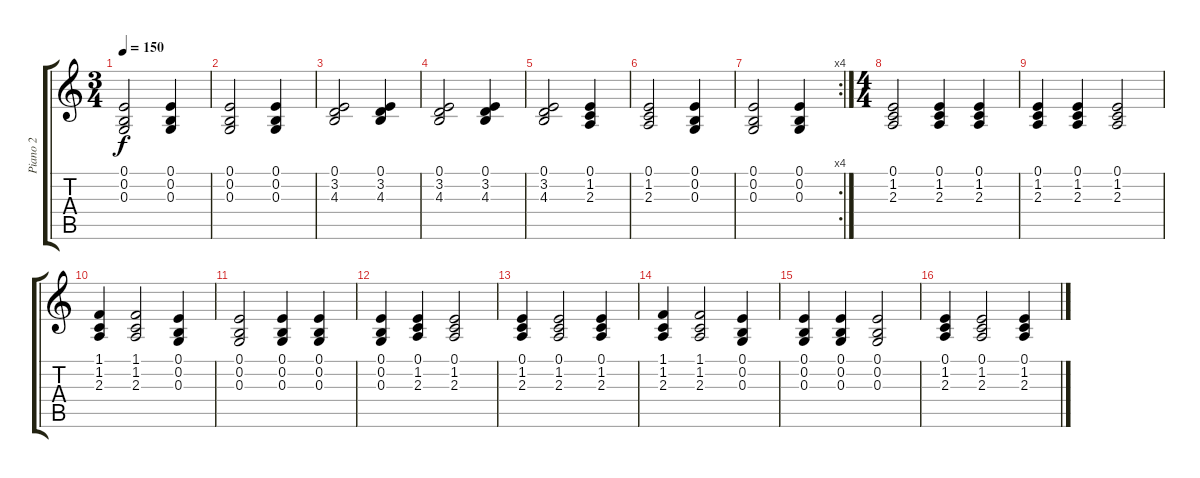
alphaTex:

\track ("Piano 2" "Piano 2") {instrument acousticgrandpiano}
\staff {score tabs}
\tuning (E4 B3 G3 D3 A2 E2) {hide}
\ts (3 4)
\tempo 150
\clef g2
\ks c
(0.1 0.2 0.3).2{dy f} (0.1 0.2 0.3).4 |
(0.1 0.2 0.3).2 (0.1 0.2 0.3).4 |
(0.1 3.2 4.3).2 (0.1 3.2 4.3).4 |
(0.1 3.2 4.3).2 (0.1 3.2 4.3).4 |
(0.1 3.2 4.3).2 (0.1 1.2 2.3).4 |
(0.1 1.2 2.3).2 (0.1 0.2 0.3).4 |
\rc 4
(0.1 0.2 0.3).2 (0.1 0.2 0.3).4 |
\ts (4 4)
(0.1 1.2 2.3).2 (0.1 1.2 2.3).4 (0.1 1.2 2.3).4 |
(0.1 1.2 2.3).4 (0.1 1.2 2.3).4 (0.1 1.2 2.3).2 |
(1.1 1.2 2.3).4 (1.1 1.2 2.3).2 (0.1 0.2 0.3).4 |
(0.1 0.2 0.3).2 (0.1 0.2 0.3).4 (0.1 0.2 0.3).4 |
(0.1 0.2 0.3).4 (0.1 1.2 2.3).4 (0.1 1.2 2.3).2 |
(0.1 1.2 2.3).4 (0.1 1.2 2.3).2 (0.1 1.2 2.3).4 |
(1.1 1.2 2.3).4 (1.1 1.2 2.3).2 (0.1 0.2 0.3).4 |
(0.1 0.2 0.3).4 (0.1 0.2 0.3).4 (0.1 0.2 0.3).2 |
(0.1 1.2 2.3).4 (0.1 1.2 2.3).2 (0.1 1.2 2.3).4
